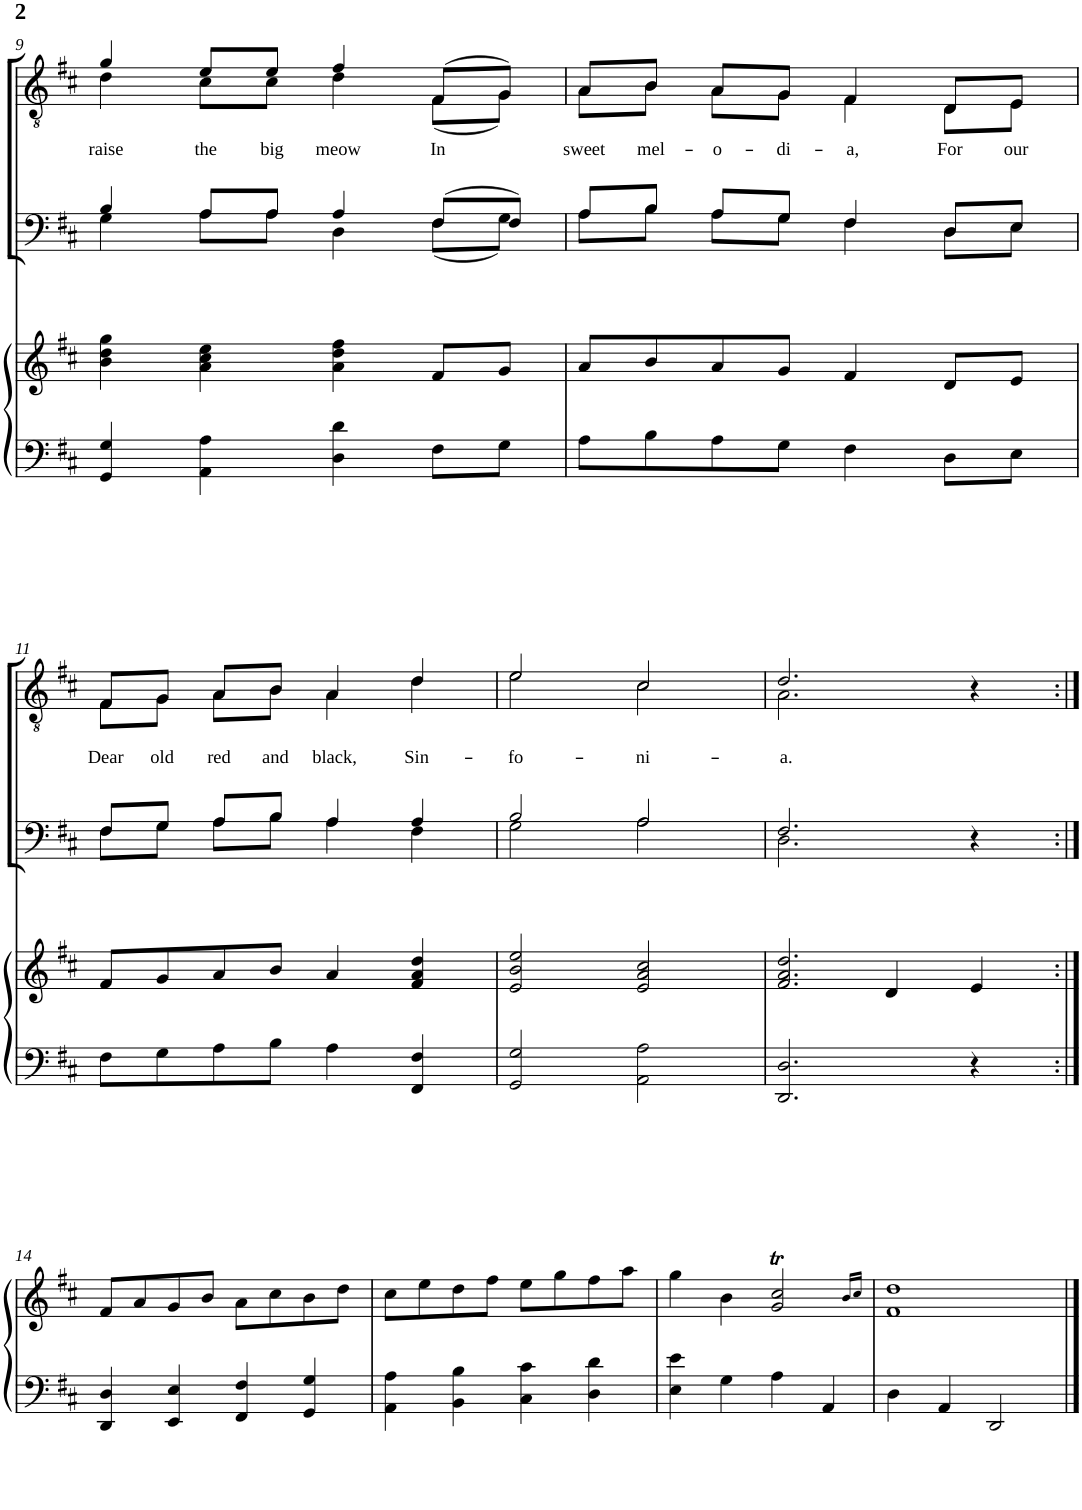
**kern	**kern	**kern	**kern	**text
*part3	*part3	*part2	*part1	*part1
*staff4	*staff3	*staff2	*staff1	*staff1
*I"Piano	*	*I"Piano	*I"Piano	*
*I'Pno	*	*I'Pno	*I'Pno	*
!!LO:PB:g=z
*clefF4	*clefG2	*clefF4	*clefGv2	*
*k[f#c#]	*k[f#c#]	*k[f#c#]	*k[f#c#]	*
*M4/4	*M4/4	*M4/4	*M4/4	*
=9	=9	=9	=9	=9
*	*	*^	*	*
!	!	!	!	!	!LO:LY:b
*	*	*	*	*^	*
4GG/ 4G/	4b\ 4dd\ 4gg\	4B/	4G\	4g/	4d\	raise
!	!	!	!	!	!	!LO:LY:b
4AA\ 4A\	4a\ 4cc#\ 4ee\	8A/L	8A\L	8e/L	8c#\L	the
!	!	!	!	!	!	!LO:LY:b
.	.	8A/J	8A\J	8e/J	8c#\J	big
!	!	!	!	!	!	!LO:LY:b
4D\ 4d\	4a\ 4dd\ 4ff#\	4A/	4D\	4f#/	4d\	meow
!	!	!	!	!	!	!LO:LY:b
8F#\L	8f#/L	(8F#/L	(8F#\L	(8F#/L	(8F#\L	In
8G\J	8g/J	8F#/J)	8G\J)	8G/J)	8G\J)	.
=10	=10	=10	=10	=10	=10	=10
!	!	!	!	!	!	!LO:LY:b
8A\L	8a/L	8A/L	8A\L	8A/L	8A\L	sweet
!	!	!	!	!	!	!LO:LY:b
8B\	8b/	8B/J	8B\J	8B/J	8B\J	mel-
!	!	!	!	!	!	!LO:LY:b
8A\	8a/	8A/L	8A\L	8A/L	8A\L	-o-
!	!	!	!	!	!	!LO:LY:b
8G\J	8g/J	8G/J	8G\J	8G/J	8G\J	-di-
!	!	!	!	!	!	!LO:LY:b
4F#\	4f#/	4F#/	4F#\	4F#/	4F#\	-a,
!	!	!	!	!	!	!LO:LY:b
8D\L	8d/L	8D/L	8D\L	8D/L	8D\L	For
!	!	!	!	!	!	!LO:LY:b
8E\J	8e/J	8E/J	8E\J	8E/J	8E\J	our
!!LO:LB:g=z	!!
=11	=11	=11	=11	=11	=11	=11
!	!	!	!	!	!	!LO:LY:b
8F#\L	8f#/L	8F#/L	8F#\L	8F#/L	8F#\L	Dear
!	!	!	!	!	!	!LO:LY:b
8G\	8g/	8G/J	8G\J	8G/J	8G\J	old
!	!	!	!	!	!	!LO:LY:b
8A\	8a/	8A/L	8A\L	8A/L	8A\L	red
!	!	!	!	!	!	!LO:LY:b
8B\J	8b/J	8B/J	8B\J	8B/J	8B\J	and
!	!	!	!	!	!	!LO:LY:b
4A\	4a/	4A/	4A\	4A/	4A\	black,
!	!	!	!	!	!	!LO:LY:b
4FF#/ 4F#/	4f#/ 4a/ 4dd/	4A/	4F#\	4d/	4d\	Sin-
=12	=12	=12	=12	=12	=12	=12
!	!	!	!	!	!	!LO:LY:b
2GG/ 2G/	2e/ 2b/ 2ee/	2B/	2G\	2e/	2e\	-fo-
!	!	!	!	!	!	!LO:LY:b
2AA\ 2A\	2e/ 2a/ 2cc#/	2A/	2A\	2c#/	2c#\	-ni-
=13	=13	=13	=13	=13	=13	=13
*	*^	*	*	*	*	*
!	!	!	!	!	!	!	!LO:LY:b
2.DD/ 2.D/	2.f#/ 2.a/ 2.dd/	2ryy	2.F#/	2.D\	2.d/	2.A\	-a.
.	.	4d/	.	.	.	.	.
4r	4e/	4ryy	4r	4ryy	4r	4ryy	.
*	*v	*v	*	*	*v	*v	*
*	*	*v	*v	*	*
!!LO:LB:g=z
=14:|!	=14:|!	=14:|!	=14:|!	=14:|!
4DD/ 4D/	8f#/L	1r	1r	.
.	8a/	.	.	.
4EE/ 4E/	8g/	.	.	.
.	8b/J	.	.	.
4FF#/ 4F#/	8a\L	.	.	.
.	8cc#\	.	.	.
4GG/ 4G/	8b\	.	.	.
.	8dd\J	.	.	.
=15	=15	=15	=15	=15
4AA\ 4A\	8cc#\L	1r	1r	.
.	8ee\	.	.	.
4BB\ 4B\	8dd\	.	.	.
.	8ff#\J	.	.	.
4C#\ 4c#\	8ee\L	.	.	.
.	8gg\	.	.	.
4D\ 4d\	8ff#\	.	.	.
.	8aa\J	.	.	.
=16	=16	=16	=16	=16
4E\ 4e\	4gg\	1r	1r	.
4G\	4b\	.	.	.
4A\	2g/T 2cc#/T	.	.	.
4AA/	.	.	.	.
.	16qb/LL	.	.	.
.	16qcc#/JJ	.	.	.
=17	=17	=17	=17	=17
4D\	1f# 1dd	1r	1r	.
4AA/	.	.	.	.
2DD/	.	.	.	.
==	==	==	==	==
*-	*-	*-	*-	*-
